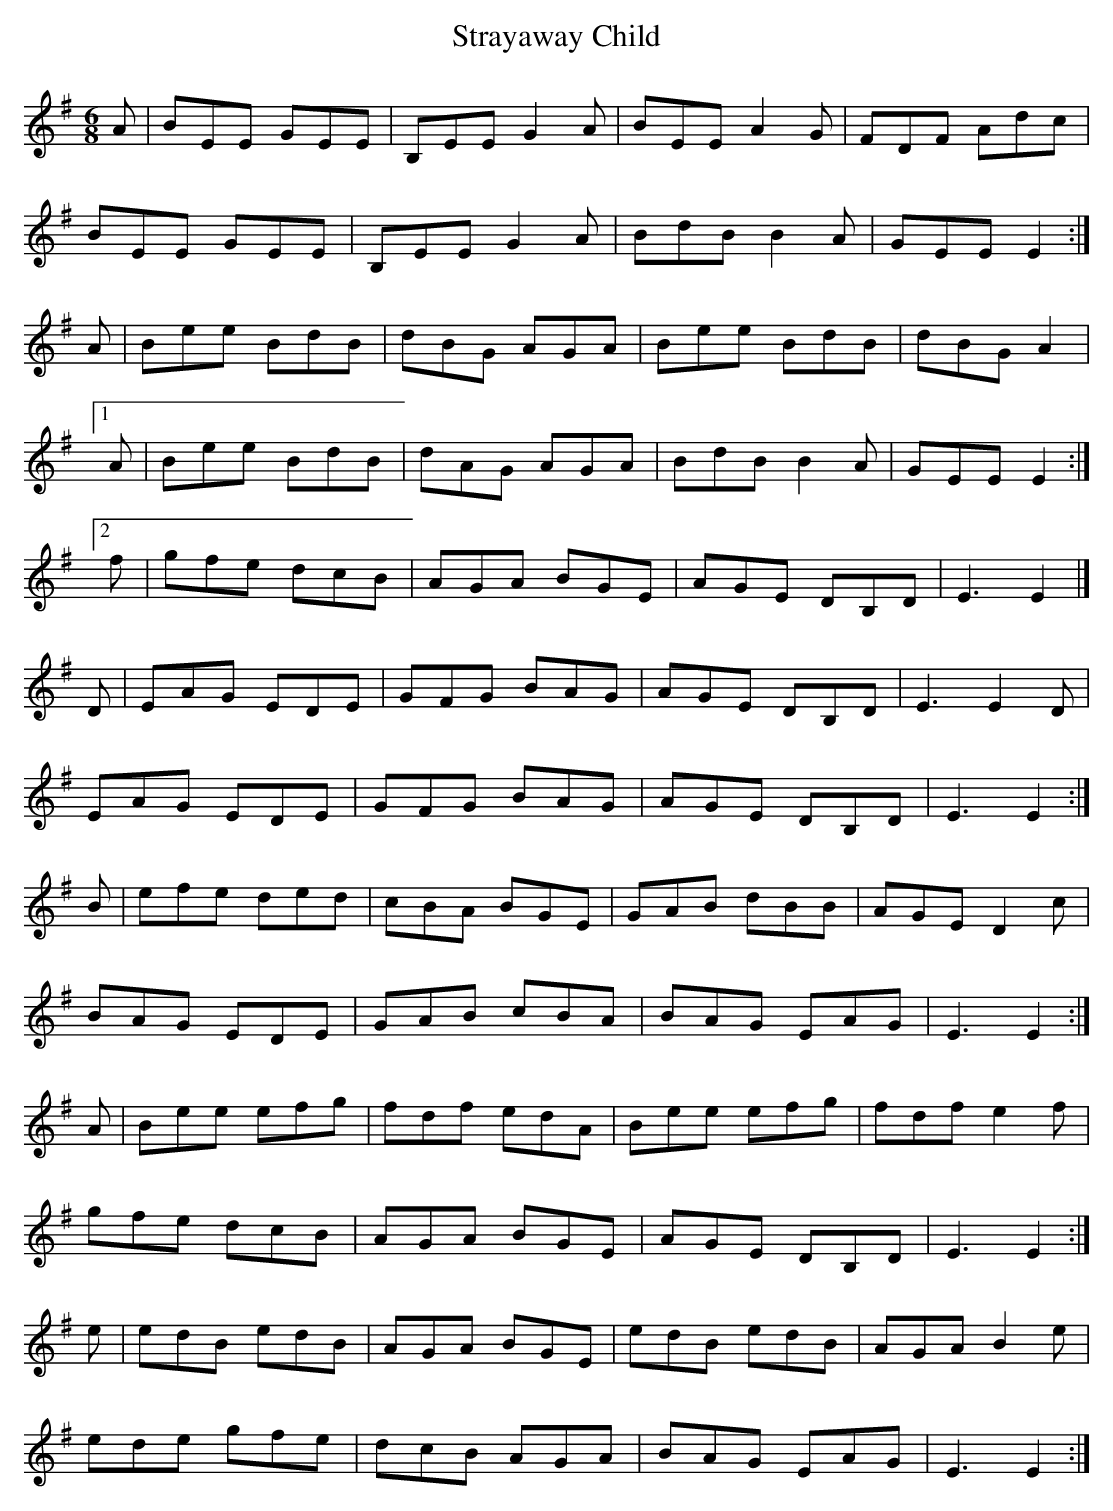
X:1
T:Strayaway Child
M:6/8
L:1/8
K:E Minor
A|BEE GEE|B,EE G2A|BEE A2G|FDF Adc|!
BEE GEE|B,EE G2A|BdB B2A|GEE E2:|!
A|Bee BdB|dBG AGA|Bee BdB|dBG A2|!
[1 A|Bee BdB|dAG AGA|BdB B2A|GEE E2:|!
[2 f|gfe dcB|AGA BGE|AGE DB,D|E3 E2|]!
D|EAG EDE|GFG BAG|AGE DB,D|E3 E2D|!
EAG EDE|GFG BAG|AGE DB,D|E3 E2:|!
B|efe ded|cBA BGE|GAB dBB|AGE D2c|!
BAG EDE|GAB cBA|BAG EAG|E3 E2:|!
A|Bee efg|fdf edA|Bee efg|fdf e2f|!
gfe dcB|AGA BGE|AGE DB,D|E3 E2:|!
e|edB edB|AGA BGE|edB edB|AGA B2e|!
ede gfe|dcB AGA|BAG EAG|E3 E2:|!
